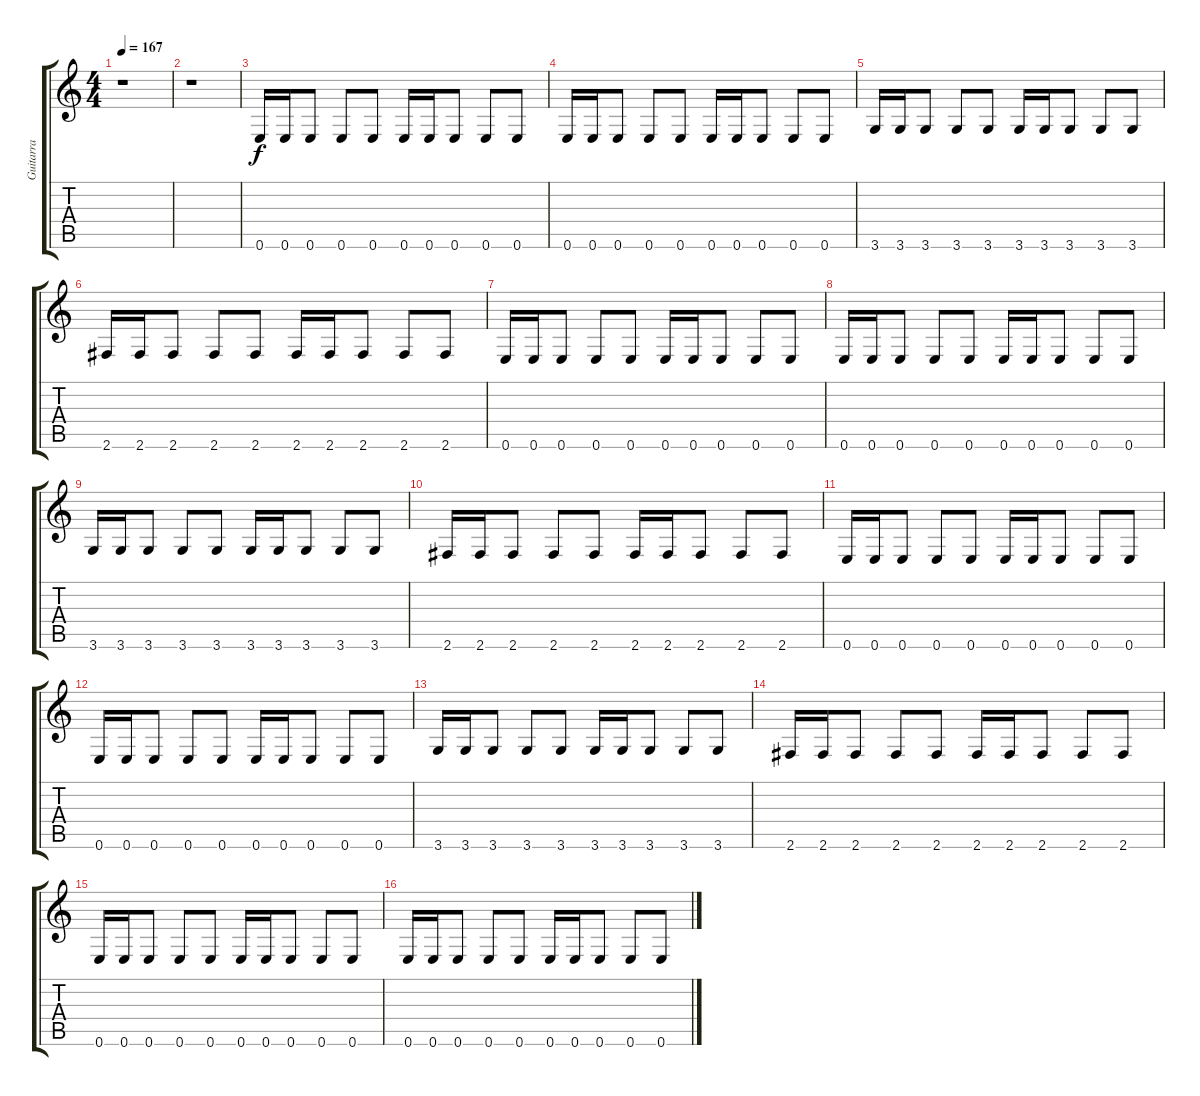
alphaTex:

\track ("Guitarra" "Guitarra") {instrument distortionguitar}
\staff {score tabs}
\tuning (E4 B3 G3 D3 A2 E2) {hide}
\ts (4 4)
\tempo 167
\clef g2
\ks c
r.1{dy f} |
r.1{volume 16} |
0.6.16 0.6.16 0.6.8 0.6.8 0.6.8 0.6.16 0.6.16 0.6.8 0.6.8 0.6.8 |
0.6.16 0.6.16 0.6.8 0.6.8 0.6.8 0.6.16 0.6.16 0.6.8 0.6.8 0.6.8 |
3.6.16 3.6.16 3.6.8 3.6.8 3.6.8 3.6.16 3.6.16 3.6.8 3.6.8 3.6.8 |
2.6.16 2.6.16 2.6.8 2.6.8 2.6.8 2.6.16 2.6.16 2.6.8 2.6.8 2.6.8 |
0.6.16 0.6.16 0.6.8 0.6.8 0.6.8 0.6.16 0.6.16 0.6.8 0.6.8 0.6.8 |
0.6.16 0.6.16 0.6.8 0.6.8 0.6.8 0.6.16 0.6.16 0.6.8 0.6.8 0.6.8 |
3.6.16 3.6.16 3.6.8 3.6.8 3.6.8 3.6.16 3.6.16 3.6.8 3.6.8 3.6.8 |
2.6.16 2.6.16 2.6.8 2.6.8 2.6.8 2.6.16 2.6.16 2.6.8 2.6.8 2.6.8 |
0.6.16 0.6.16 0.6.8 0.6.8 0.6.8 0.6.16 0.6.16 0.6.8 0.6.8 0.6.8 |
0.6.16 0.6.16 0.6.8 0.6.8 0.6.8 0.6.16 0.6.16 0.6.8 0.6.8 0.6.8 |
3.6.16 3.6.16 3.6.8 3.6.8 3.6.8 3.6.16 3.6.16 3.6.8 3.6.8 3.6.8 |
2.6.16 2.6.16 2.6.8 2.6.8 2.6.8 2.6.16 2.6.16 2.6.8 2.6.8 2.6.8 |
0.6.16 0.6.16 0.6.8 0.6.8 0.6.8 0.6.16 0.6.16 0.6.8 0.6.8 0.6.8 |
0.6.16 0.6.16 0.6.8 0.6.8 0.6.8 0.6.16 0.6.16 0.6.8 0.6.8 0.6.8
